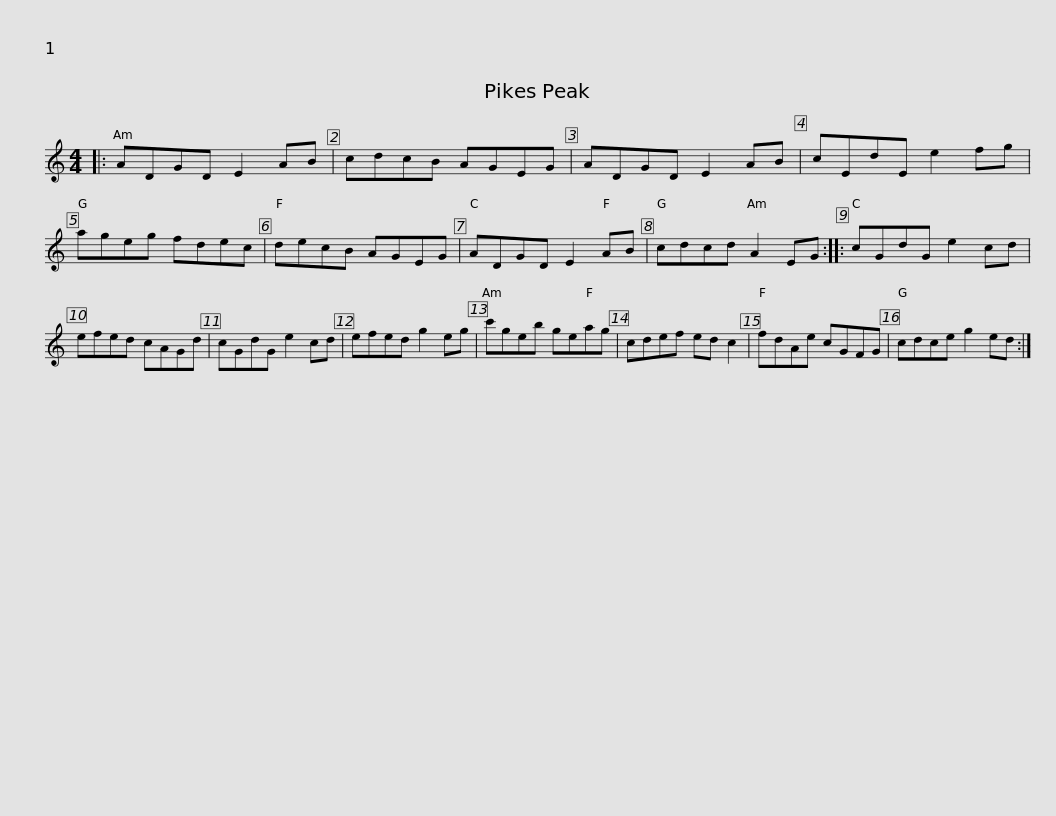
X:1
L:1/8
M:4/4
I:linebreak $
K:C
V:1 treble
V:1
|: ADGD E2 AB | cdcB AGEG | ADGD E2 AB | cEdE e2 fg | ageg fdec |$ %5
 decB AGEG | ADGD E2 AB | cdcd A2 EG :: cGdG e2 cd | efed cAGd | %10
 cGdG e2 cd |$ efed g2 eg | c'geb geag | cdef ed c2 | fdAe cGFG | %15
 cdce g2 ed :| %16
